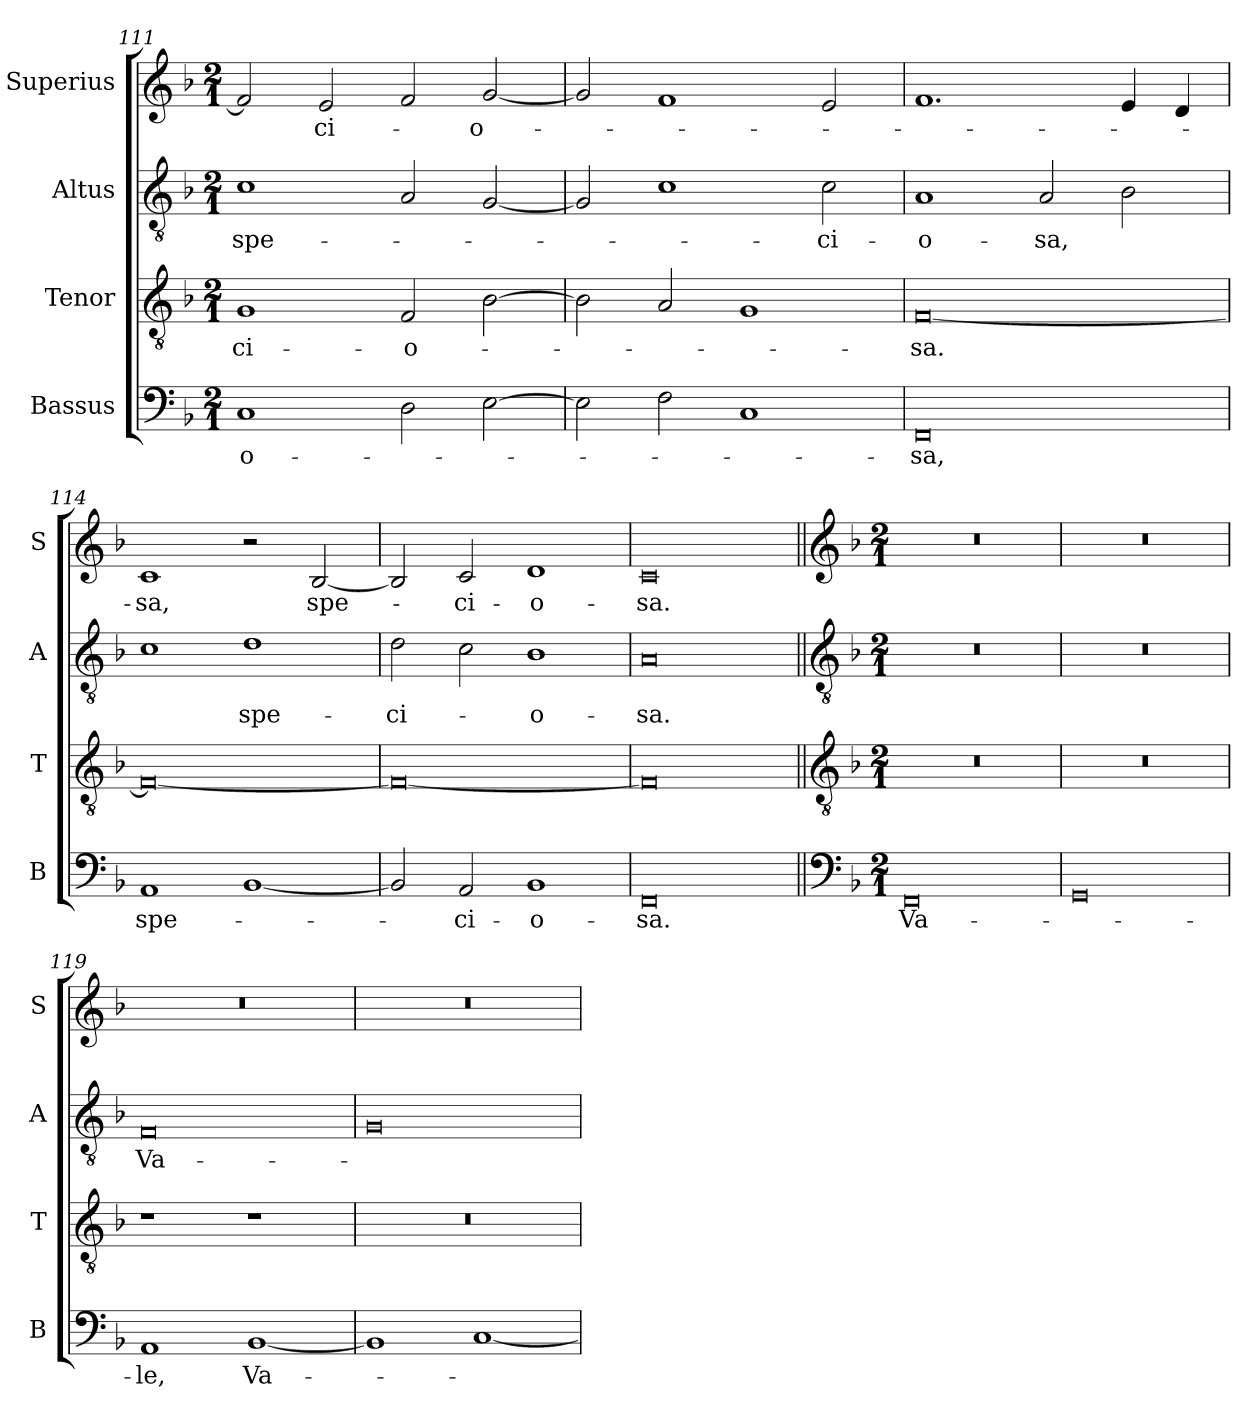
**kern	**text	**kern	**text	**kern	**text	**kern	**text
*part4	*part4	*part3	*part3	*part2	*part2	*part1	*part1
*staff4	*staff4	*staff3	*staff3	*staff2	*staff2	*staff1	*staff1
*I"Bassus	*	*I"Tenor	*	*I"Altus	*	*I"Superius	*
*I'B	*	*I'T	*	*I'A	*	*I'S	*
*clefF4	*	*clefGv2	*	*clefGv2	*	*clefG2	*
*k[b-]	*	*k[b-]	*	*k[b-]	*	*k[b-]	*
*M2/1	*	*M2/1	*	*M2/1	*	*M2/1	*
=111	=111	=111	=111	=111	=111	=111	=111
1C	-o-	1G	-ci-	1c	spe-	2f/]	.
.	.	.	.	.	.	2e/	-ci-
2D\	.	2F/	-o-	2A/	.	2f/	.
[2E\	.	[2B-\	.	[2G/	.	[2g/	-o-
=112	=112	=112	=112	=112	=112	=112	=112
2E\]	.	2B-\]	.	2G/]	.	2g/]	.
2F\	.	2A/	.	1c	.	1f	.
1C	.	1G	.	.	.	.	.
.	.	.	.	2c\	-ci-	2e/	.
=113	=113	=113	=113	=113	=113	=113	=113
0FF	-sa,	[0F	-sa.	1A	-o-	1.f	.
.	.	.	.	2A/	-sa,	.	.
.	.	.	.	2B-\	.	4e/	.
.	.	.	.	.	.	4d/	.
=114	=114	=114	=114	=114	=114	=114	=114
1AA	spe-	0F_	.	1c	.	1c	-sa,
[1BB-	.	.	.	1d	spe-	2r	.
.	.	.	.	.	.	[2B-/	spe-
=115	=115	=115	=115	=115	=115	=115	=115
2BB-/]	.	0F_	.	2d\	-ci-	2B-/]	.
2AA/	-ci-	.	.	2c\	.	2c/	-ci-
1BB-	-o-	.	.	1B-	-o-	1d	-o-
=116	=116	=116	=116	=116	=116	=116	=116
0FF	-sa.	0F]	.	0A	-sa.	0c	-sa.
!!LO:LB:g=z
=117||	=117||	=117||	=117||	=117||	=117||	=117||	=117||
*clefF4	*	*clefGv2	*	*clefGv2	*	*clefG2	*
*k[b-]	*	*k[b-]	*	*k[b-]	*	*k[b-]	*
*M2/1	*	*M2/1	*	*M2/1	*	*M2/1	*
0FF	Va-	0r	.	0r	.	0r	.
=118	=118	=118	=118	=118	=118	=118	=118
0GG	.	0r	.	0r	.	0r	.
=119	=119	=119	=119	=119	=119	=119	=119
1AA	-le,	1r	.	0F	Va-	0r	.
[1BB-	Va-	1r	.	.	.	.	.
=120	=120	=120	=120	=120	=120	=120	=120
1BB-]	.	0r	.	0G	.	0r	.
[1C	.	.	.	.	.	.	.
=	=	=	=	=	=	=	=
*-	*-	*-	*-	*-	*-	*-	*-
